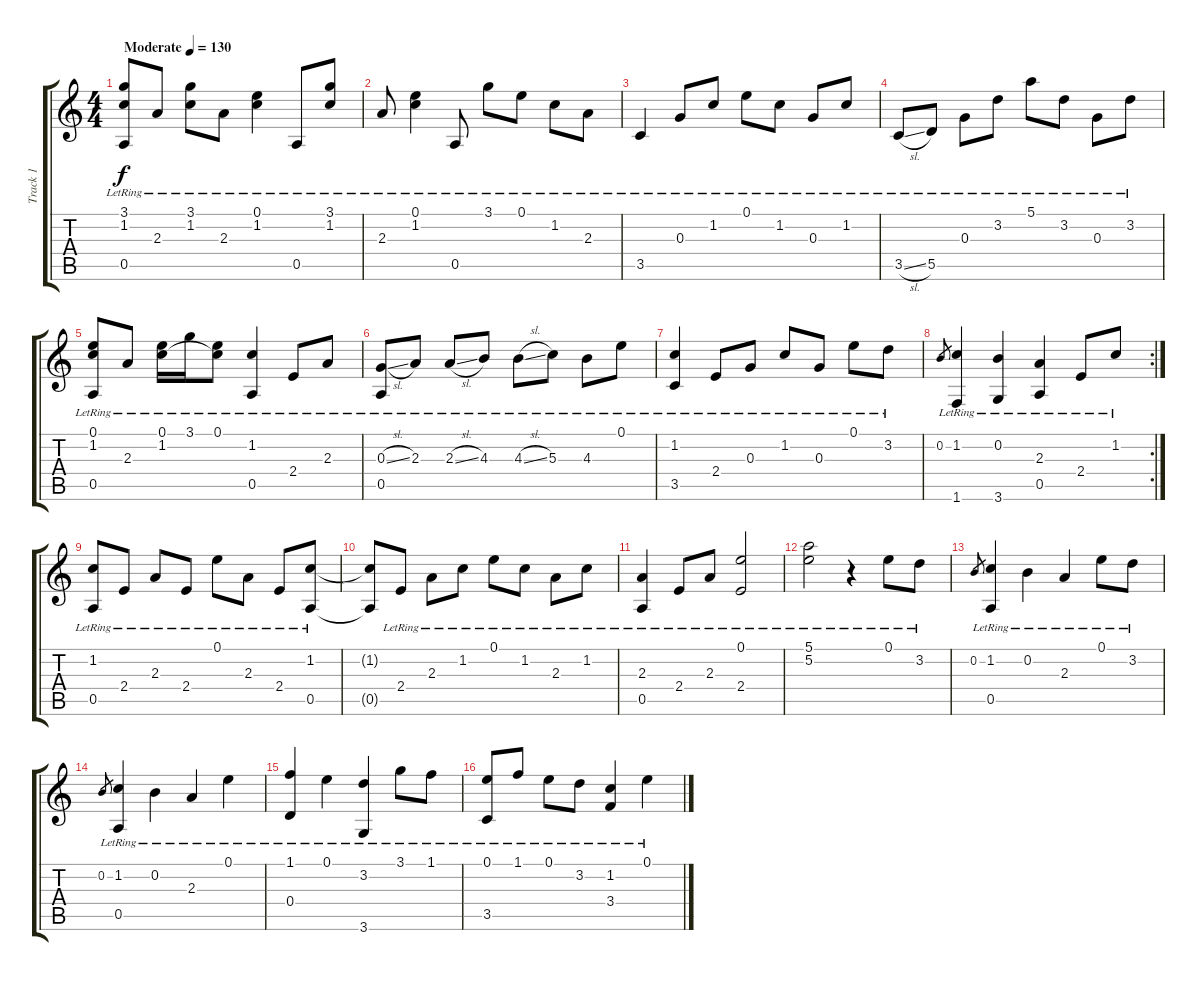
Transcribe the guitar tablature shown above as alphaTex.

\track ("Track 1" "Track 1") {instrument acousticguitarsteel}
\staff {score tabs}
\tuning (E4 B3 G3 D3 A2 E2) {hide}
\ts (4 4)
\tempo (130 "Moderate")
\clef g2
\ks c
(3.1{lr} 1.2{lr} 0.5{lr}).8{dy f instrument acousticguitarsteel} 2.3{lr}.8 (3.1{lr} 1.2{lr}).8 2.3{lr}.8 (0.1{lr} 1.2{lr}).4 0.5{lr}.8 (3.1{lr} 1.2{lr}).8 |
2.3{lr}.8 (0.1{lr} 1.2{lr}).4 0.5{lr}.8 3.1{lr}.8 0.1{lr}.8 1.2{lr}.8 2.3{lr}.8 |
3.5{lr}.4 0.3{lr}.8 1.2{lr}.8 0.1{lr}.8 1.2{lr}.8 0.3{lr}.8 1.2{lr}.8 |
3.5{sl lr}.8 5.5{lr}.8 0.3{lr}.8 3.2{lr}.8 5.1{lr}.8 3.2{lr}.8 0.3{lr}.8 3.2{lr}.8 |
(0.1{lr} 1.2{lr} 0.5{lr}).8 2.3{lr}.8 (0.1{lr} 1.2{lr}).16 3.1{lr}.16 (0.1{lr} 1.2{t}).8 (1.2{lr} 0.5{lr}).4 2.4{lr}.8 2.3{lr}.8 |
(0.3{sl lr} 0.5{lr}).8 2.3{lr}.8 2.3{sl lr}.8 4.3{lr}.8 4.3{sl lr}.8 5.3{lr}.8 4.3{lr}.8 0.1{lr}.8 |
(1.2{lr} 3.5{lr}).4 2.4{lr}.8 0.3{lr}.8 1.2{lr}.8 0.3{lr}.8 0.1{lr}.8 3.2{lr}.8 |
\rc 2
0.2.8{gr} (1.2{lr} 1.6{lr}).4 (0.2{lr} 3.6{lr}).4 (2.3{lr} 0.5{lr}).4 2.4{lr}.8 1.2{lr}.8 |
(1.2{lr} 0.5{lr}).8 2.4{lr}.8 2.3{lr}.8 2.4{lr}.8 0.1{lr}.8 2.3{lr}.8 2.4{lr}.8 (1.2{lr} 0.5{lr}).8 |
(1.2{t} 0.5{t}).8 2.4{lr}.8 2.3{lr}.8 1.2{lr}.8 0.1{lr}.8 1.2{lr}.8 2.3{lr}.8 1.2{lr}.8 |
(2.3{lr} 0.5{lr}).4 2.4{lr}.8 2.3{lr}.8 (0.1{lr} 2.4{lr}).2 |
(5.1{lr} 5.2{lr}).2 r.4 0.1{lr}.8 3.2{lr}.8 |
0.2.8{gr} (1.2{lr} 0.5{lr}).4 0.2{lr}.4 2.3{lr}.4 0.1{lr}.8 3.2{lr}.8 |
0.2.8{gr} (1.2{lr} 0.5{lr}).4 0.2{lr}.4 2.3{lr}.4 0.1{lr}.4 |
(1.1{lr} 0.4{lr}).4 0.1{lr}.4 (3.2{lr} 3.6{lr}).4 3.1{lr}.8 1.1{lr}.8 |
(0.1{lr} 3.5{lr}).8 1.1{lr}.8 0.1{lr}.8 3.2{lr}.8 (1.2{lr} 3.4{lr}).4 0.1{lr}.4
